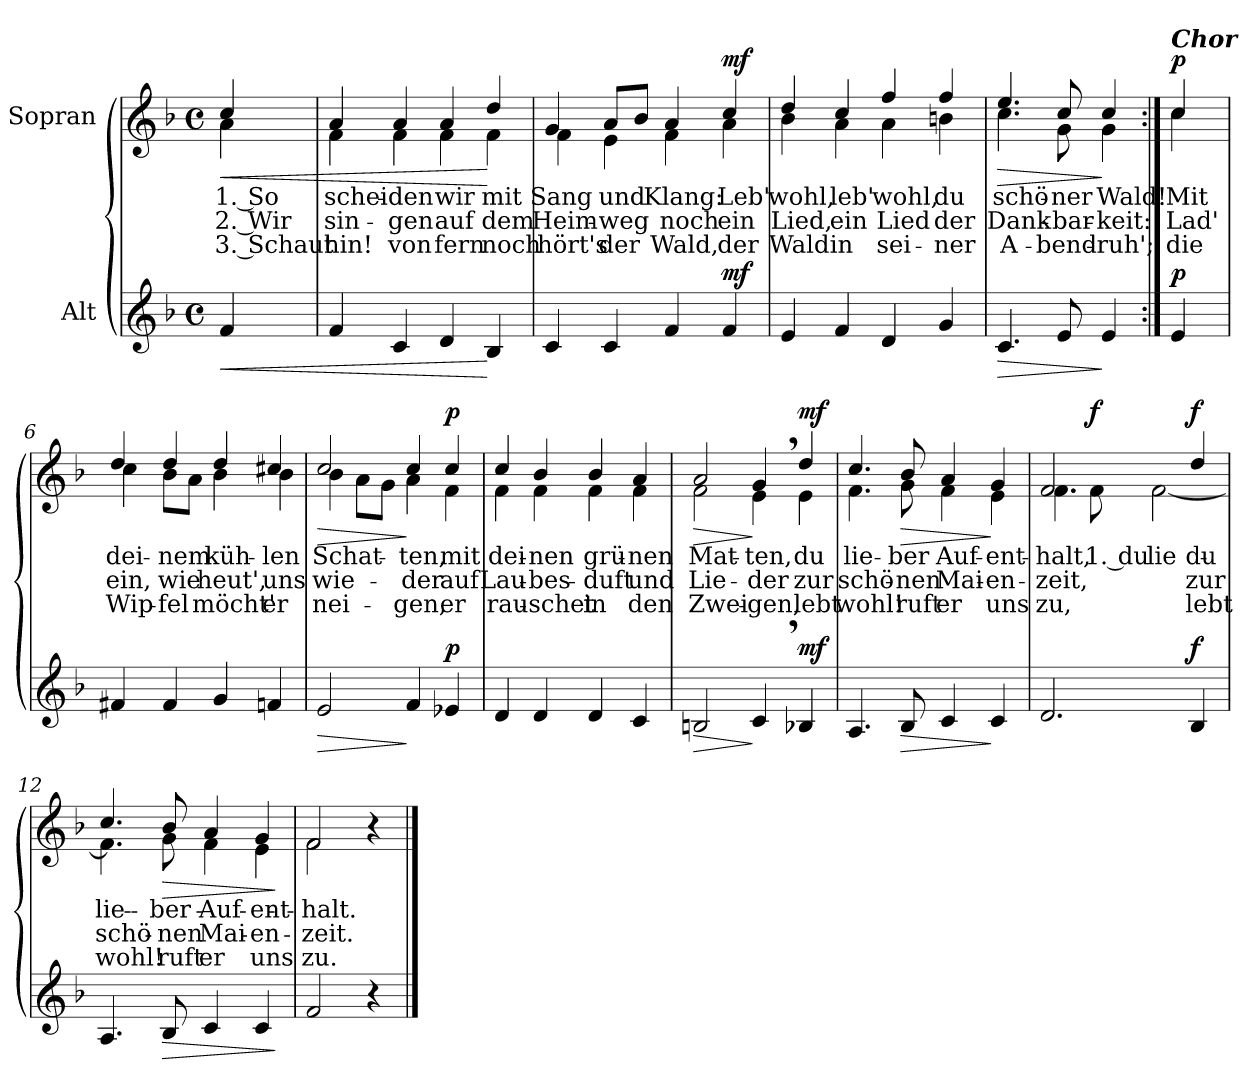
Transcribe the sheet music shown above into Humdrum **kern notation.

**kern	**dynam	**kern	**text	**text	**text	**dynam
*part2	*part2	*part1	*part1	*part1	*part1	*part1
*staff2	*staff2	*staff1	*staff1	*staff1	*staff1	*staff1
*I"Alt	*	*I"Sopran	*	*	*	*
*clefG2	*	*clefG2	*	*	*	*
*k[b-]	*	*k[b-]	*	*	*	*
*M4/4	*	*M4/4	*	*	*	*
*met(c)	*	*met(c)	*	*	*	*
=	=	=	=	=	=	=
!	!	!LO:TX:a:B:t=Mäßig bewegt	!	!	!	!
!	!	!LO:TX:a:Bi:t=Soli, Wiederholung Chor.	!	!	!	!
!	!LO:HP:b	!	!LO:LY:b	!LO:LY:b	!LO:LY:b	!LO:HP:b
*	*	*^	*	*	*	*
4f/	<	4cc/	4a\	1. So	2. Wir	3. Schaut	<
=1	=1	=1	=1	=1	=1	=1	=1
!	!	!	!	!LO:LY:b	!LO:LY:b	!LO:LY:b	!
4f/	.	4a/	4f\	schei-	sin-	hin!	.
!	!	!	!	!LO:LY:b	!LO:LY:b	!LO:LY:b	!
4c/	.	4a/	4f\	-den	-gen	von	.
!	!	!	!	!LO:LY:b	!LO:LY:b	!LO:LY:b	!
4d/	.	4a/	4f\	wir	auf	fern	.
!	!	!	!	!LO:LY:b	!LO:LY:b	!LO:LY:b	!
4B-/	[	4dd/	4f\	mit	dem	noch	[
=2	=2	=2	=2	=2	=2	=2	=2
!	!	!	!	!LO:LY:b	!LO:LY:b	!LO:LY:b	!
4c/	.	4g/	4f\	Sang	Heim-	hört's	.
!	!	!	!	!LO:LY:b	!LO:LY:b	!LO:LY:b	!
4c/	.	8a/L	4e\	und	-weg	der	.
.	.	8b-/J	.	.	.	.	.
!	!	!	!	!LO:LY:b	!LO:LY:b	!LO:LY:b	!
4f/	.	4a/	4f\	Klang:	noch	Wald,	.
!	!LO:DY:a	!	!	!LO:LY:b	!LO:LY:b	!LO:LY:b	!LO:DY:a
4f/	mf	4cc/	4a\	Leb'	ein	der	mf
!!LO:LB:g=z	!!
=3	=3	=3	=3	=3	=3	=3	=3
!	!	!	!	!LO:LY:b	!LO:LY:b	!LO:LY:b	!
4e/	.	4dd/	4b-\	wohl,	Lied,	Wald	.
!	!	!	!	!LO:LY:b	!LO:LY:b	!LO:LY:b	!
4f/	.	4cc/	4a\	leb'	ein	in	.
!	!	!	!	!LO:LY:b	!LO:LY:b	!LO:LY:b	!
4d/	.	4ff/	4a\	wohl,	Lied	sei-	.
!	!	!	!	!LO:LY:b	!LO:LY:b	!LO:LY:b	!
4g/	.	4ff/	4bn\	du	der	-ner	.
=4	=4	=4	=4	=4	=4	=4	=4
!	!LO:HP:b	!	!	!LO:LY:b	!LO:LY:b	!LO:LY:b	!LO:HP:b
4.c/	>	4.ee/	4.cc\	schö-	Dank-	A-	>
!	!	!	!	!LO:LY:b	!LO:LY:b	!LO:LY:b	!
8e/	.	8cc/	8g\	-ner	-bar-	-bend-	.
!	!	!	!	!LO:LY:b	!LO:LY:b	!LO:LY:b	!
4e/	]	4cc/	4g\	Wald!	-keit:	-ruh';	]
=5:|!	=5:|!	=5:|!	=5:|!	=5:|!	=5:|!	=5:|!	=5:|!
!	!	!LO:TX:a:Bi:t=Chor	!	!	!	!	!
!	!LO:DY:a	!	!	!LO:LY:b	!LO:LY:b	!LO:LY:b	!LO:DY:a
4e/	p	4cc/	4cc\	Mit	Lad'	die	p
=6	=6	=6	=6	=6	=6	=6	=6
!	!	!	!	!LO:LY:b	!LO:LY:b	!LO:LY:b	!
4f#X/	.	4dd/	4cc\	dei-	ein,	Wip-	.
!	!	!	!	!LO:LY:b	!LO:LY:b	!LO:LY:b	!
4f#/	.	4dd/	8b-\L	-nem	wie	-fel	.
.	.	.	8a\J	.	.	.	.
!	!	!	!	!LO:LY:b	!LO:LY:b	!LO:LY:b	!
4g/	.	4dd/	4b-\	küh-	heut',	möcht'	.
!	!	!	!	!LO:LY:b	!LO:LY:b	!LO:LY:b	!
4fn/	.	4cc#X/	4b-\	-len	uns	er	.
!!LO:LB:g=z	!!
=7	=7	=7	=7	=7	=7	=7	=7
!	!LO:HP:b	!	!	!LO:LY:b	!LO:LY:b	!LO:LY:b	!LO:HP:b
2e/	>	2cc/	4b-\	Schat-	wie-	nei-	>
.	.	.	8a\L	.	.	.	.
.	.	.	8g\J	.	.	.	.
!	!	!	!	!LO:LY:b	!LO:LY:b	!LO:LY:b	!
4f/	]	4cc/	4a\	-ten,	-der	-gen,	]
!	!LO:DY:a	!	!	!LO:LY:b	!LO:LY:b	!LO:LY:b	!LO:DY:a
4e-X/	p	4cc/	4f\	mit	auf	er	p
=8	=8	=8	=8	=8	=8	=8	=8
!	!	!	!	!LO:LY:b	!LO:LY:b	!LO:LY:b	!
4d/	.	4cc/	4f\	dei-	Lau-	rau-	.
!	!	!	!	!LO:LY:b	!LO:LY:b	!LO:LY:b	!
4d/	.	4b-/	4f\	-nen	-bes-	-schet	.
!	!	!	!	!LO:LY:b	!LO:LY:b	!LO:LY:b	!
4d/	.	4b-/	4f\	grü-	-duft	in	.
!	!	!	!	!LO:LY:b	!LO:LY:b	!LO:LY:b	!
4c/	.	4a/	4f\	-nen	und	den	.
=9	=9	=9	=9	=9	=9	=9	=9
!	!LO:HP:b	!	!	!LO:LY:b	!LO:LY:b	!LO:LY:b	!LO:HP:b
2Bn/	>	2a/	2f\	Mat-	Lie-	Zwei-	>
!	!	!	!	!LO:LY:b	!LO:LY:b	!LO:LY:b	!
4c,/	]	4g,/	4e\	-ten,	-der	-gen,	]
!	!LO:DY:a	!	!	!LO:LY:b	!LO:LY:b	!LO:LY:b	!LO:DY:a
4B-X/	mf	4dd/	4e\	du	zur	lebt	mf
!!LO:LB:g=z	!!
=10	=10	=10	=10	=10	=10	=10	=10
!	!	!	!	!LO:LY:b	!LO:LY:b	!LO:LY:b	!
4.A/	.	4.cc/	4.f\	lie-	schö-	wohl!	.
!	!LO:HP:b	!	!	!LO:LY:b	!LO:LY:b	!LO:LY:b	!LO:HP:b
8B-/	>	8b-/	8g\	-ber	-nen	ruft	>
!	!	!	!	!LO:LY:b	!LO:LY:b	!LO:LY:b	!
4c/	.	4a/	4f\	Auf-	Mai-	er	.
!	!	!	!	!LO:LY:b	!LO:LY:b	!LO:LY:b	!
4c/	]	4g/	4e\	-ent-	-en-	uns	]
=11	=11	=11	=11	=11	=11	=11	=11
!	!	!	!	!LO:LY:b	!LO:LY:b	!LO:LY:b	!
2.d/	.	2.f/	4.f\	-halt,	-zeit,	zu,	.
!	!	!	!	!LO:LY:b	!	!	!LO:DY:b
.	.	.	8f\	1. du	.	.	f
!	!	!	!	!LO:LY:b	!	!	!
.	.	.	[2f\	lie-	.	.	.
!	!LO:DY:a	!	!	!LO:LY:b	!LO:LY:b	!LO:LY:b	!LO:DY:a
4B-/	f	4dd/	.	du	zur	lebt	f
=12	=12	=12	=12	=12	=12	=12	=12
!	!	!	!	!LO:LY:b	!LO:LY:b	!LO:LY:b	!
4.A/	.	4.cc/	4.f\]	lie-	schö-	wohl!	.
!	!LO:HP:b	!	!	!LO:LY:b	!LO:LY:b	!LO:LY:b	!LO:HP:b
!	!	!	!	!LO:LY:b	!	!	!
8B-/	>	8b-/	8g\	-ber	-nen	ruft	>
!	!	!	!	!LO:LY:b	!LO:LY:b	!LO:LY:b	!
4c/	.	4a/	4f\	Auf-	Mai-	er	.
!	!	!	!	!LO:LY:b	!LO:LY:b	!LO:LY:b	!
4c/	.	4g/	4e\	-ent-	-en-	uns	.
*	*	*v	*v	*	*	*	*
.	]	.	.	.	.	]
=13	=13	=13	=13	=13	=13	=13
!	!	!	!LO:LY:b	!LO:LY:b	!LO:LY:b	!
*	*	*^	*	*	*	*
2f/	.	2f/	2f\	-halt.	-zeit.	zu.	.
4r	.	4r	4ryy	.	.	.	.
*	*	*v	*v	*	*	*	*
==	==	==	==	==	==	==
*-	*-	*-	*-	*-	*-	*-
